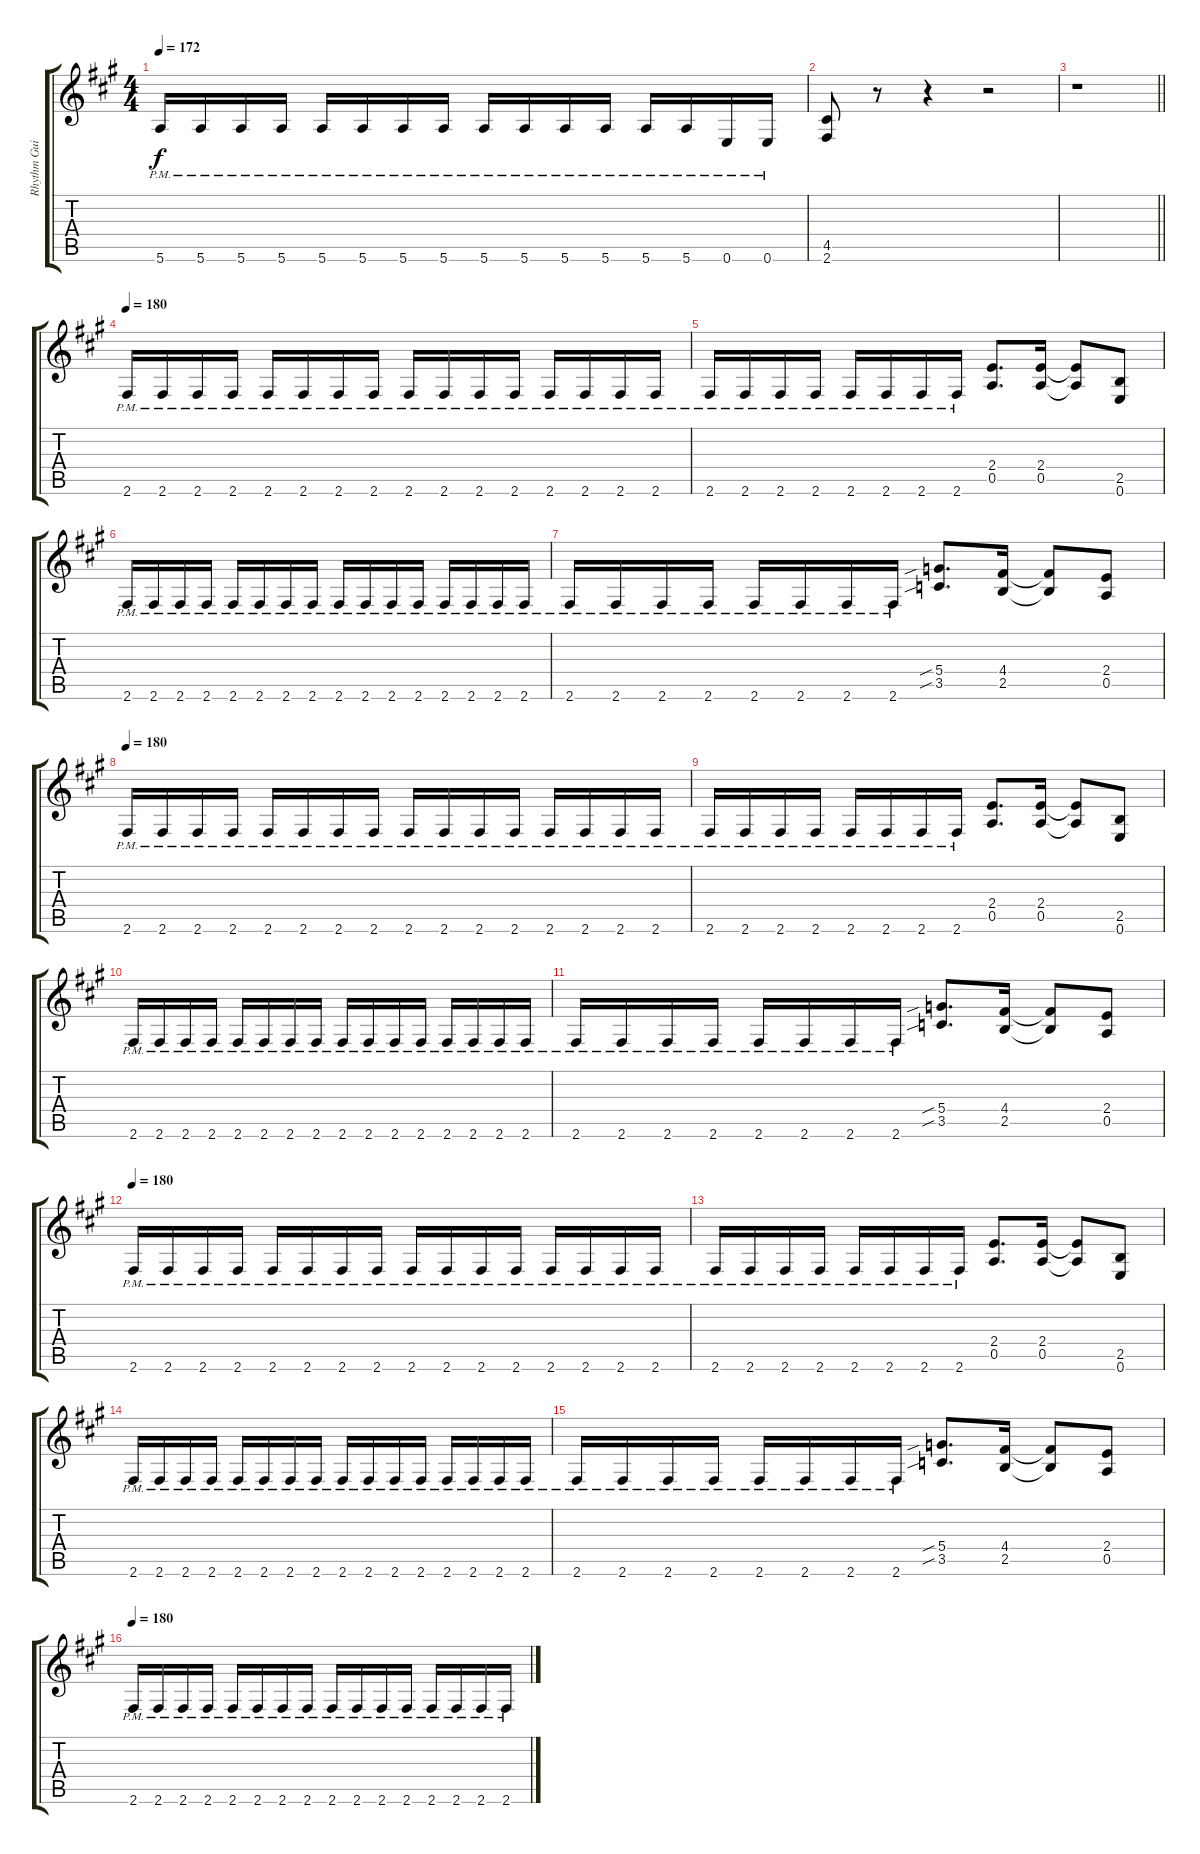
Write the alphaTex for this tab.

\track ("Rhythm Guitar - R" "Rhythm Gui") {instrument distortionguitar}
\staff {score tabs}
\tuning (E4 B3 G3 D3 A2 E2) {hide}
\ts (4 4)
\tempo 172
\clef g2
\ks a
5.6{pm}.16{dy f} 5.6{pm}.16 5.6{pm}.16 5.6{pm}.16 5.6{pm}.16 5.6{pm}.16 5.6{pm}.16 5.6{pm}.16 5.6{pm}.16 5.6{pm}.16 5.6{pm}.16 5.6{pm}.16 5.6{pm}.16 5.6{pm}.16 0.6{pm}.16 0.6{pm}.16 |
(4.5 2.6).8 r.8 r.4 r.2 |
\barLineRight lightlight
r.1 |
\tempo 180
2.6{pm}.16 2.6{pm}.16 2.6{pm}.16 2.6{pm}.16 2.6{pm}.16 2.6{pm}.16 2.6{pm}.16 2.6{pm}.16 2.6{pm}.16 2.6{pm}.16 2.6{pm}.16 2.6{pm}.16 2.6{pm}.16 2.6{pm}.16 2.6{pm}.16 2.6{pm}.16 |
2.6{pm}.16 2.6{pm}.16 2.6{pm}.16 2.6{pm}.16 2.6{pm}.16 2.6{pm}.16 2.6{pm}.16 2.6{pm}.16 (2.4 0.5).8{d} (2.4 0.5).16 (2.4{t} 0.5{t}).8 (2.5 0.6).8 |
2.6{pm}.16 2.6{pm}.16 2.6{pm}.16 2.6{pm}.16 2.6{pm}.16 2.6{pm}.16 2.6{pm}.16 2.6{pm}.16 2.6{pm}.16 2.6{pm}.16 2.6{pm}.16 2.6{pm}.16 2.6{pm}.16 2.6{pm}.16 2.6{pm}.16 2.6{pm}.16 |
2.6{pm}.16 2.6{pm}.16 2.6{pm}.16 2.6{pm}.16 2.6{pm}.16 2.6{pm}.16 2.6{pm}.16 2.6{pm}.16 (5.4{sib} 3.5{sib}).8{d} (4.4 2.5).16 (4.4{t} 2.5{t}).8 (2.4 0.5).8 |
\tempo 180
2.6{pm}.16 2.6{pm}.16 2.6{pm}.16 2.6{pm}.16 2.6{pm}.16 2.6{pm}.16 2.6{pm}.16 2.6{pm}.16 2.6{pm}.16 2.6{pm}.16 2.6{pm}.16 2.6{pm}.16 2.6{pm}.16 2.6{pm}.16 2.6{pm}.16 2.6{pm}.16 |
2.6{pm}.16 2.6{pm}.16 2.6{pm}.16 2.6{pm}.16 2.6{pm}.16 2.6{pm}.16 2.6{pm}.16 2.6{pm}.16 (2.4 0.5).8{d} (2.4 0.5).16 (2.4{t} 0.5{t}).8 (2.5 0.6).8 |
2.6{pm}.16 2.6{pm}.16 2.6{pm}.16 2.6{pm}.16 2.6{pm}.16 2.6{pm}.16 2.6{pm}.16 2.6{pm}.16 2.6{pm}.16 2.6{pm}.16 2.6{pm}.16 2.6{pm}.16 2.6{pm}.16 2.6{pm}.16 2.6{pm}.16 2.6{pm}.16 |
2.6{pm}.16 2.6{pm}.16 2.6{pm}.16 2.6{pm}.16 2.6{pm}.16 2.6{pm}.16 2.6{pm}.16 2.6{pm}.16 (5.4{sib} 3.5{sib}).8{d} (4.4 2.5).16 (4.4{t} 2.5{t}).8 (2.4 0.5).8 |
\tempo 180
2.6{pm}.16 2.6{pm}.16 2.6{pm}.16 2.6{pm}.16 2.6{pm}.16 2.6{pm}.16 2.6{pm}.16 2.6{pm}.16 2.6{pm}.16 2.6{pm}.16 2.6{pm}.16 2.6{pm}.16 2.6{pm}.16 2.6{pm}.16 2.6{pm}.16 2.6{pm}.16 |
2.6{pm}.16 2.6{pm}.16 2.6{pm}.16 2.6{pm}.16 2.6{pm}.16 2.6{pm}.16 2.6{pm}.16 2.6{pm}.16 (2.4 0.5).8{d} (2.4 0.5).16 (2.4{t} 0.5{t}).8 (2.5 0.6).8 |
2.6{pm}.16 2.6{pm}.16 2.6{pm}.16 2.6{pm}.16 2.6{pm}.16 2.6{pm}.16 2.6{pm}.16 2.6{pm}.16 2.6{pm}.16 2.6{pm}.16 2.6{pm}.16 2.6{pm}.16 2.6{pm}.16 2.6{pm}.16 2.6{pm}.16 2.6{pm}.16 |
2.6{pm}.16 2.6{pm}.16 2.6{pm}.16 2.6{pm}.16 2.6{pm}.16 2.6{pm}.16 2.6{pm}.16 2.6{pm}.16 (5.4{sib} 3.5{sib}).8{d} (4.4 2.5).16 (4.4{t} 2.5{t}).8 (2.4 0.5).8 |
\tempo 180
2.6{pm}.16 2.6{pm}.16 2.6{pm}.16 2.6{pm}.16 2.6{pm}.16 2.6{pm}.16 2.6{pm}.16 2.6{pm}.16 2.6{pm}.16 2.6{pm}.16 2.6{pm}.16 2.6{pm}.16 2.6{pm}.16 2.6{pm}.16 2.6{pm}.16 2.6{pm}.16
